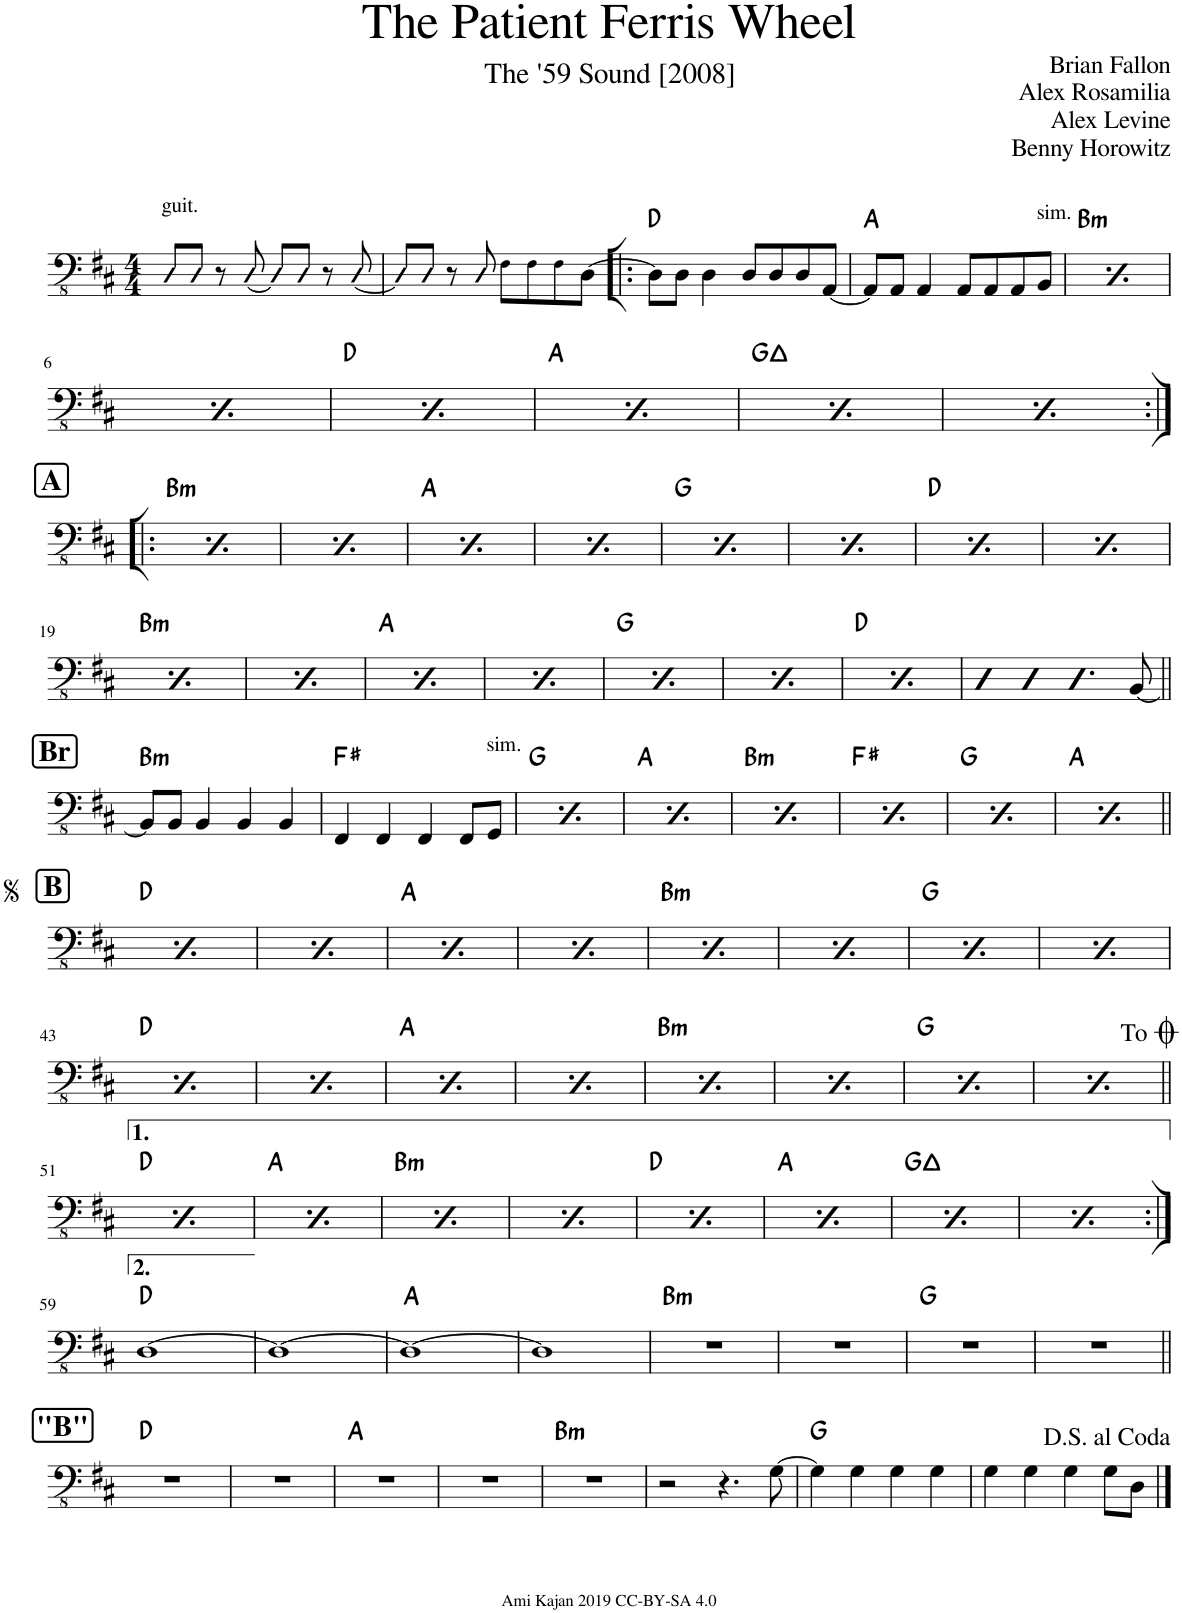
**kern	**harte
*part1	*part1
*staff1	*
*I"Acoustic Bass	*
*I'Bass	*
*clefFv4	*
*k[f#c#]	*
*M4/4	*
=1	=1
!LO:TX:a:t=guit.	!
8DD!/L	.
8DD!/J	.
8r	.
[8DD!/	.
8DD!/L]	.
8DD!/J	.
8r	.
[8DD!/	.
=2	=2
8DD!/L]	.
8DD!/J	.
8r	.
8DD!/	.
8FF#!\L	.
8FF#!\	.
8FF#!\	.
[8DD\J	.
=3!|:	=3!|:
8DD\L]	D:maj
8DD\J	.
4DD\	.
8DD/L	.
8DD/	.
8DD/	.
[8AAA/J	.
=4	=4
8AAA/L]	A:maj
8AAA/J	.
4AAA/	.
8AAA/L	.
8AAA/	.
8AAA/	.
!LO:TX:a:t=sim.	!
8BBB/J	.
=5	=5
8AAA/L]	A:maj
8AAA/J	.
4AAA/	.
8AAA/L	.
8AAA/	.
8AAA/	.
!LO:TX:a:t=sim.	!
8BBB/J	.
!!LO:LB:g=z
=6	=6
8AAA/L]	A:maj
8AAA/J	.
4AAA/	.
8AAA/L	.
8AAA/	.
8AAA/	.
!LO:TX:a:t=sim.	!
8BBB/J	.
=7	=7
8AAA/L]	A:maj
8AAA/J	.
4AAA/	.
8AAA/L	.
8AAA/	.
8AAA/	.
!LO:TX:a:t=sim.	!
8BBB/J	.
=8	=8
8AAA/L]	A:maj
8AAA/J	.
4AAA/	.
8AAA/L	.
8AAA/	.
8AAA/	.
!LO:TX:a:t=sim.	!
8BBB/J	.
=9	=9
8AAA/L]	A:maj
8AAA/J	.
4AAA/	.
8AAA/L	.
8AAA/	.
8AAA/	.
!LO:TX:a:t=sim.	!
8BBB/J	.
=10	=10
8AAA/L]	A:maj
8AAA/J	.
4AAA/	.
8AAA/L	.
8AAA/	.
8AAA/	.
!LO:TX:a:t=sim.	!
8BBB/J	.
!!LO:LB:g=z
=11:|!|:	=11:|!|:
8AAA/L]	A:maj
8AAA/J	.
4AAA/	.
8AAA/L	.
8AAA/	.
8AAA/	.
!LO:TX:a:t=sim.	!
8BBB/J	.
=12	=12
8AAA/L]	A:maj
8AAA/J	.
4AAA/	.
8AAA/L	.
8AAA/	.
8AAA/	.
!LO:TX:a:t=sim.	!
8BBB/J	.
=13	=13
8AAA/L]	A:maj
8AAA/J	.
4AAA/	.
8AAA/L	.
8AAA/	.
8AAA/	.
!LO:TX:a:t=sim.	!
8BBB/J	.
=14	=14
8AAA/L]	A:maj
8AAA/J	.
4AAA/	.
8AAA/L	.
8AAA/	.
8AAA/	.
!LO:TX:a:t=sim.	!
8BBB/J	.
=15	=15
8AAA/L]	A:maj
8AAA/J	.
4AAA/	.
8AAA/L	.
8AAA/	.
8AAA/	.
!LO:TX:a:t=sim.	!
8BBB/J	.
=16	=16
8AAA/L]	A:maj
8AAA/J	.
4AAA/	.
8AAA/L	.
8AAA/	.
8AAA/	.
!LO:TX:a:t=sim.	!
8BBB/J	.
=17	=17
8AAA/L]	A:maj
8AAA/J	.
4AAA/	.
8AAA/L	.
8AAA/	.
8AAA/	.
!LO:TX:a:t=sim.	!
8BBB/J	.
=18	=18
8AAA/L]	A:maj
8AAA/J	.
4AAA/	.
8AAA/L	.
8AAA/	.
8AAA/	.
!LO:TX:a:t=sim.	!
8BBB/J	.
!!LO:LB:g=z
=19	=19
8AAA/L]	A:maj
8AAA/J	.
4AAA/	.
8AAA/L	.
8AAA/	.
8AAA/	.
!LO:TX:a:t=sim.	!
8BBB/J	.
=20	=20
8AAA/L]	A:maj
8AAA/J	.
4AAA/	.
8AAA/L	.
8AAA/	.
8AAA/	.
!LO:TX:a:t=sim.	!
8BBB/J	.
=21	=21
8AAA/L]	A:maj
8AAA/J	.
4AAA/	.
8AAA/L	.
8AAA/	.
8AAA/	.
!LO:TX:a:t=sim.	!
8BBB/J	.
=22	=22
8AAA/L]	A:maj
8AAA/J	.
4AAA/	.
8AAA/L	.
8AAA/	.
8AAA/	.
!LO:TX:a:t=sim.	!
8BBB/J	.
=23	=23
8AAA/L]	A:maj
8AAA/J	.
4AAA/	.
8AAA/L	.
8AAA/	.
8AAA/	.
!LO:TX:a:t=sim.	!
8BBB/J	.
=24	=24
8AAA/L]	A:maj
8AAA/J	.
4AAA/	.
8AAA/L	.
8AAA/	.
8AAA/	.
!LO:TX:a:t=sim.	!
8BBB/J	.
=25	=25
8AAA/L]	A:maj
8AAA/J	.
4AAA/	.
8AAA/L	.
8AAA/	.
8AAA/	.
!LO:TX:a:t=sim.	!
8BBB/J	.
=26	=26
4DD	.
4DD	.
4.DD	.
[8BBB/	.
!!LO:LB:g=z
!!LO:REH:place=s1:a:B:cj:fs=14:t=Br
=27||	=27||
!	!LO:H:kt=m
8BBB/L]	B:min
8BBB/J	.
4BBB/	.
4BBB/	.
4BBB/	.
=28	=28
4FFF#/	F#:maj
4FFF#/	.
4FFF#/	.
8FFF#/L	.
!LO:TX:a:t=sim.	!
8GGG/J	.
=29	=29
4FFF#/	F#:maj
4FFF#/	.
4FFF#/	.
8FFF#/L	.
!LO:TX:a:t=sim.	!
8GGG/J	.
=30	=30
4FFF#/	F#:maj
4FFF#/	.
4FFF#/	.
8FFF#/L	.
!LO:TX:a:t=sim.	!
8GGG/J	.
=31	=31
4FFF#/	F#:maj
4FFF#/	.
4FFF#/	.
8FFF#/L	.
!LO:TX:a:t=sim.	!
8GGG/J	.
=32	=32
4FFF#/	F#:maj
4FFF#/	.
4FFF#/	.
8FFF#/L	.
!LO:TX:a:t=sim.	!
8GGG/J	.
=33	=33
4FFF#/	F#:maj
4FFF#/	.
4FFF#/	.
8FFF#/L	.
!LO:TX:a:t=sim.	!
8GGG/J	.
=34	=34
4FFF#/	F#:maj
4FFF#/	.
4FFF#/	.
8FFF#/L	.
!LO:TX:a:t=sim.	!
8GGG/J	.
!!LO:LB:g=z
=35||	=35||
4FFF#/	F#:maj
4FFF#/	.
4FFF#/	.
8FFF#/L	.
!LO:TX:a:t=sim.	!
8GGG/J	.
=36	=36
4FFF#/	F#:maj
4FFF#/	.
4FFF#/	.
8FFF#/L	.
!LO:TX:a:t=sim.	!
8GGG/J	.
=37	=37
4FFF#/	F#:maj
4FFF#/	.
4FFF#/	.
8FFF#/L	.
!LO:TX:a:t=sim.	!
8GGG/J	.
=38	=38
4FFF#/	F#:maj
4FFF#/	.
4FFF#/	.
8FFF#/L	.
!LO:TX:a:t=sim.	!
8GGG/J	.
=39	=39
4FFF#/	F#:maj
4FFF#/	.
4FFF#/	.
8FFF#/L	.
!LO:TX:a:t=sim.	!
8GGG/J	.
=40	=40
4FFF#/	F#:maj
4FFF#/	.
4FFF#/	.
8FFF#/L	.
!LO:TX:a:t=sim.	!
8GGG/J	.
=41	=41
4FFF#/	F#:maj
4FFF#/	.
4FFF#/	.
8FFF#/L	.
!LO:TX:a:t=sim.	!
8GGG/J	.
=42	=42
4FFF#/	F#:maj
4FFF#/	.
4FFF#/	.
8FFF#/L	.
!LO:TX:a:t=sim.	!
8GGG/J	.
!!LO:LB:g=z
=43	=43
4FFF#/	F#:maj
4FFF#/	.
4FFF#/	.
8FFF#/L	.
!LO:TX:a:t=sim.	!
8GGG/J	.
=44	=44
4FFF#/	F#:maj
4FFF#/	.
4FFF#/	.
8FFF#/L	.
!LO:TX:a:t=sim.	!
8GGG/J	.
=45	=45
4FFF#/	F#:maj
4FFF#/	.
4FFF#/	.
8FFF#/L	.
!LO:TX:a:t=sim.	!
8GGG/J	.
=46	=46
4FFF#/	F#:maj
4FFF#/	.
4FFF#/	.
8FFF#/L	.
!LO:TX:a:t=sim.	!
8GGG/J	.
=47	=47
4FFF#/	F#:maj
4FFF#/	.
4FFF#/	.
8FFF#/L	.
!LO:TX:a:t=sim.	!
8GGG/J	.
=48	=48
4FFF#/	F#:maj
4FFF#/	.
4FFF#/	.
8FFF#/L	.
!LO:TX:a:t=sim.	!
8GGG/J	.
=49	=49
4FFF#/	F#:maj
4FFF#/	.
4FFF#/	.
8FFF#/L	.
!LO:TX:a:t=sim.	!
8GGG/J	.
=50	=50
4FFF#/	F#:maj
4FFF#/	.
4FFF#/	.
8FFF#/L	.
!LO:TX:a:t=sim.	!
8GGG/J	.
!LO:TX:a:t=To <font size="24"/>	!
!!LO:LB:g=z
=51||	=51||
4FFF#/	F#:maj
4FFF#/	.
4FFF#/	.
8FFF#/L	.
!LO:TX:a:t=sim.	!
8GGG/J	.
=52	=52
4FFF#/	F#:maj
4FFF#/	.
4FFF#/	.
8FFF#/L	.
!LO:TX:a:t=sim.	!
8GGG/J	.
=53	=53
4FFF#/	F#:maj
4FFF#/	.
4FFF#/	.
8FFF#/L	.
!LO:TX:a:t=sim.	!
8GGG/J	.
=54	=54
4FFF#/	F#:maj
4FFF#/	.
4FFF#/	.
8FFF#/L	.
!LO:TX:a:t=sim.	!
8GGG/J	.
=55	=55
4FFF#/	F#:maj
4FFF#/	.
4FFF#/	.
8FFF#/L	.
!LO:TX:a:t=sim.	!
8GGG/J	.
=56	=56
4FFF#/	F#:maj
4FFF#/	.
4FFF#/	.
8FFF#/L	.
!LO:TX:a:t=sim.	!
8GGG/J	.
=57	=57
4FFF#/	F#:maj
4FFF#/	.
4FFF#/	.
8FFF#/L	.
!LO:TX:a:t=sim.	!
8GGG/J	.
=58	=58
4FFF#/	F#:maj
4FFF#/	.
4FFF#/	.
8FFF#/L	.
!LO:TX:a:t=sim.	!
8GGG/J	.
!!LO:LB:g=z
=59:|!	=59:|!
[1DD	D:maj
=60	=60
1DD_	.
=61	=61
1DD_	A:maj
=62	=62
1DD]	.
=63	=63
!	!LO:H:kt=m
1r	B:min
=64	=64
1r	.
=65	=65
1r	G:maj
=66	=66
1r	.
!!LO:LB:g=z
!!LO:REH:place=s1:a:B:cj:fs=14:t="B"
=67||	=67||
1r	D:maj
=68	=68
1r	.
=69	=69
1r	A:maj
=70	=70
1r	.
=71	=71
!	!LO:H:kt=m
1r	B:min
=72	=72
2r	.
4.r	.
[8GG\	.
=73	=73
4GG\]	G:maj
4GG\	.
4GG\	.
4GG\	.
=74	=74
4GG\	.
4GG\	.
4GG\	.
8GG\L	.
8DD\J	.
==	==
*-	*-
